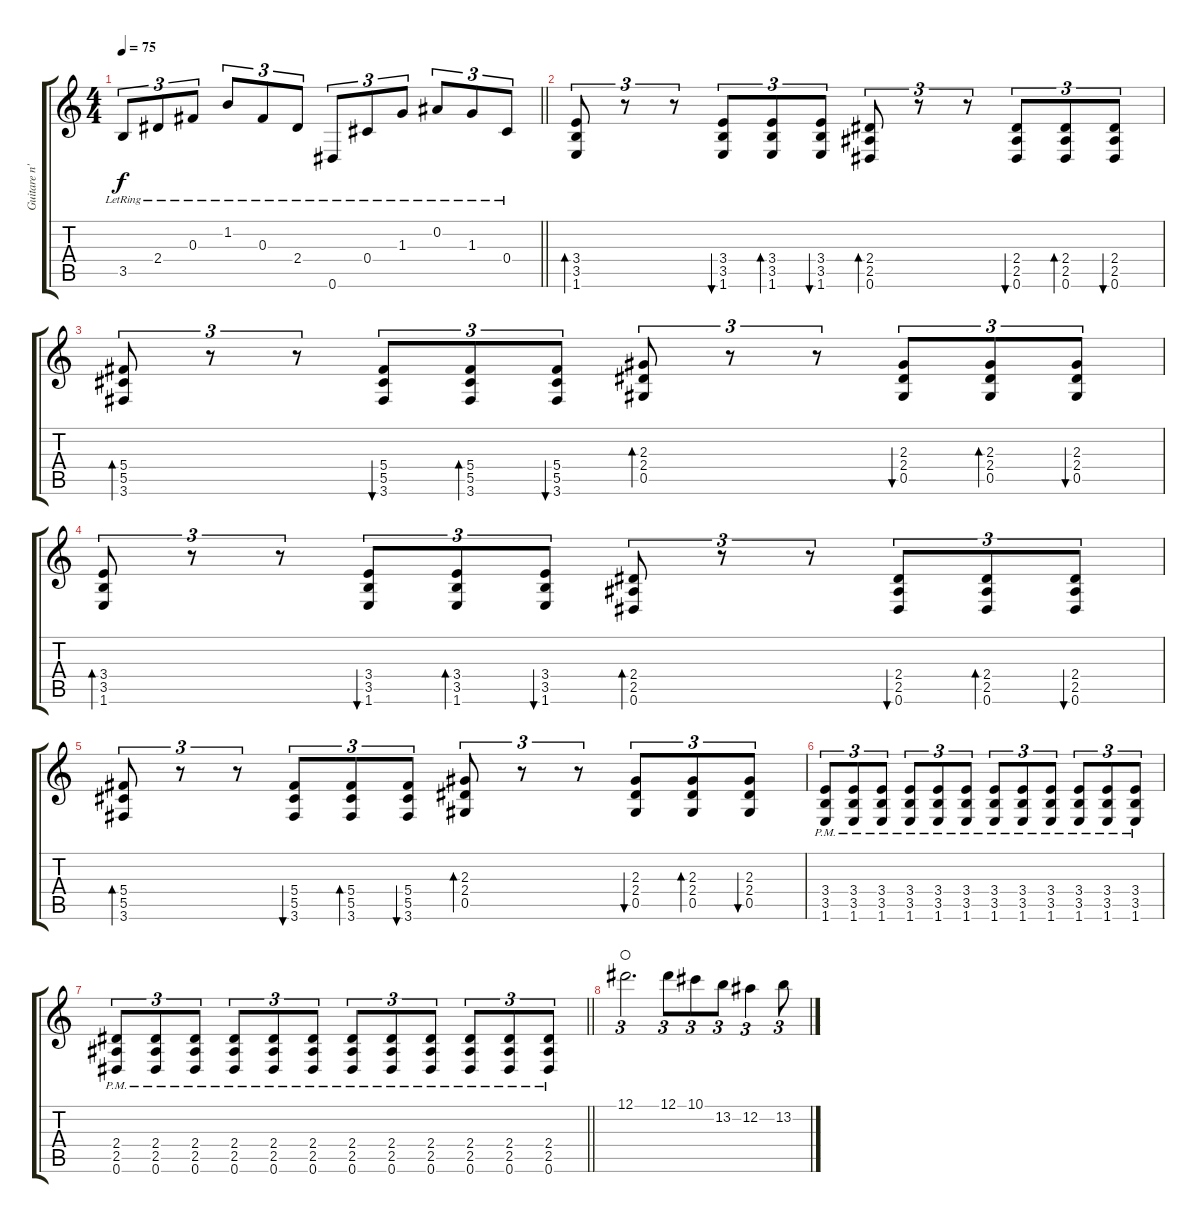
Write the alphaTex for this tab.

\track ("Guitare n' 1 Clean / Soliste ." "Guitare n'") {instrument acousticguitarsteel}
\staff {score tabs}
\tuning (Eb4 Bb3 Gb3 Db3 Ab2 Eb2) {hide}
\ts (4 4)
\tempo 75
\clef g2
\barLineRight lightlight
\ks c
3.5{lr}.8{tu (3 2) dy f} 2.4{lr}.8{tu (3 2)} 0.3{lr}.8{tu (3 2)} 1.2{lr}.8{tu (3 2)} 0.3{lr}.8{tu (3 2)} 2.4{lr}.8{tu (3 2)} 0.6{lr}.8{tu (3 2)} 0.4{lr}.8{tu (3 2)} 1.3{lr}.8{tu (3 2)} 0.2{lr}.8{tu (3 2)} 1.3{lr}.8{tu (3 2)} 0.4{lr}.8{tu (3 2)} |
(3.4 3.5 1.6).8{tu (3 2) bd 240 volume 16 instrument distortionguitar} r.8{tu (3 2)} r.8{tu (3 2)} (3.4 3.5 1.6).8{tu (3 2) bu 240} (3.4 3.5 1.6).8{tu (3 2) bd 240} (3.4 3.5 1.6).8{tu (3 2) bu 240} (2.4 2.5 0.6).8{tu (3 2) bd 240} r.8{tu (3 2)} r.8{tu (3 2)} (2.4 2.5 0.6).8{tu (3 2) bu 240} (2.4 2.5 0.6).8{tu (3 2) bd 240} (2.4 2.5 0.6).8{tu (3 2) bu 240} |
(5.4 5.5 3.6).8{tu (3 2) bd 240} r.8{tu (3 2)} r.8{tu (3 2)} (5.4 5.5 3.6).8{tu (3 2) bu 240} (5.4 5.5 3.6).8{tu (3 2) bd 240} (5.4 5.5 3.6).8{tu (3 2) bu 240} (2.3 2.4 0.5).8{tu (3 2) bd 240} r.8{tu (3 2)} r.8{tu (3 2)} (2.3 2.4 0.5).8{tu (3 2) bu 240} (2.3 2.4 0.5).8{tu (3 2) bd 240} (2.3 2.4 0.5).8{tu (3 2) bu 240} |
(3.4 3.5 1.6).8{tu (3 2) bd 240} r.8{tu (3 2)} r.8{tu (3 2)} (3.4 3.5 1.6).8{tu (3 2) bu 240} (3.4 3.5 1.6).8{tu (3 2) bd 240} (3.4 3.5 1.6).8{tu (3 2) bu 240} (2.4 2.5 0.6).8{tu (3 2) bd 240} r.8{tu (3 2)} r.8{tu (3 2)} (2.4 2.5 0.6).8{tu (3 2) bu 240} (2.4 2.5 0.6).8{tu (3 2) bd 240} (2.4 2.5 0.6).8{tu (3 2) bu 240} |
(5.4 5.5 3.6).8{tu (3 2) bd 240} r.8{tu (3 2)} r.8{tu (3 2)} (5.4 5.5 3.6).8{tu (3 2) bu 240} (5.4 5.5 3.6).8{tu (3 2) bd 240} (5.4 5.5 3.6).8{tu (3 2) bu 240} (2.3 2.4 0.5).8{tu (3 2) bd 240} r.8{tu (3 2)} r.8{tu (3 2)} (2.3 2.4 0.5).8{tu (3 2) bu 240} (2.3 2.4 0.5).8{tu (3 2) bd 240} (2.3 2.4 0.5).8{tu (3 2) bu 240} |
(3.4{pm} 3.5{pm} 1.6{pm}).8{tu (3 2)} (3.4{pm} 3.5{pm} 1.6{pm}).8{tu (3 2)} (3.4{pm} 3.5{pm} 1.6{pm}).8{tu (3 2)} (3.4{pm} 3.5{pm} 1.6{pm}).8{tu (3 2)} (3.4{pm} 3.5{pm} 1.6{pm}).8{tu (3 2)} (3.4{pm} 3.5{pm} 1.6{pm}).8{tu (3 2)} (3.4{pm} 3.5{pm} 1.6{pm}).8{tu (3 2)} (3.4{pm} 3.5{pm} 1.6{pm}).8{tu (3 2)} (3.4{pm} 3.5{pm} 1.6{pm}).8{tu (3 2)} (3.4{pm} 3.5{pm} 1.6{pm}).8{tu (3 2)} (3.4{pm} 3.5{pm} 1.6{pm}).8{tu (3 2)} (3.4{pm} 3.5{pm} 1.6{pm}).8{tu (3 2)} |
\barLineRight lightlight
(2.4{pm} 2.5{pm} 0.6{pm}).8{tu (3 2)} (2.4{pm} 2.5{pm} 0.6{pm}).8{tu (3 2)} (2.4{pm} 2.5{pm} 0.6{pm}).8{tu (3 2)} (2.4{pm} 2.5{pm} 0.6{pm}).8{tu (3 2)} (2.4{pm} 2.5{pm} 0.6{pm}).8{tu (3 2)} (2.4{pm} 2.5{pm} 0.6{pm}).8{tu (3 2)} (2.4{pm} 2.5{pm} 0.6{pm}).8{tu (3 2)} (2.4{pm} 2.5{pm} 0.6{pm}).8{tu (3 2)} (2.4{pm} 2.5{pm} 0.6{pm}).8{tu (3 2)} (2.4{pm} 2.5{pm} 0.6{pm}).8{tu (3 2)} (2.4{pm} 2.5{pm} 0.6{pm}).8{tu (3 2)} (2.4{pm} 2.5{pm} 0.6{pm}).8{tu (3 2)} |
12.1.2{d tu (3 2) volume 13 instrument overdrivenguitar waho} 12.1.8{tu (3 2)} 10.1.8{tu (3 2)} 13.2.8{tu (3 2)} 12.2.4{tu (3 2)} 13.2.8{tu (3 2)}
